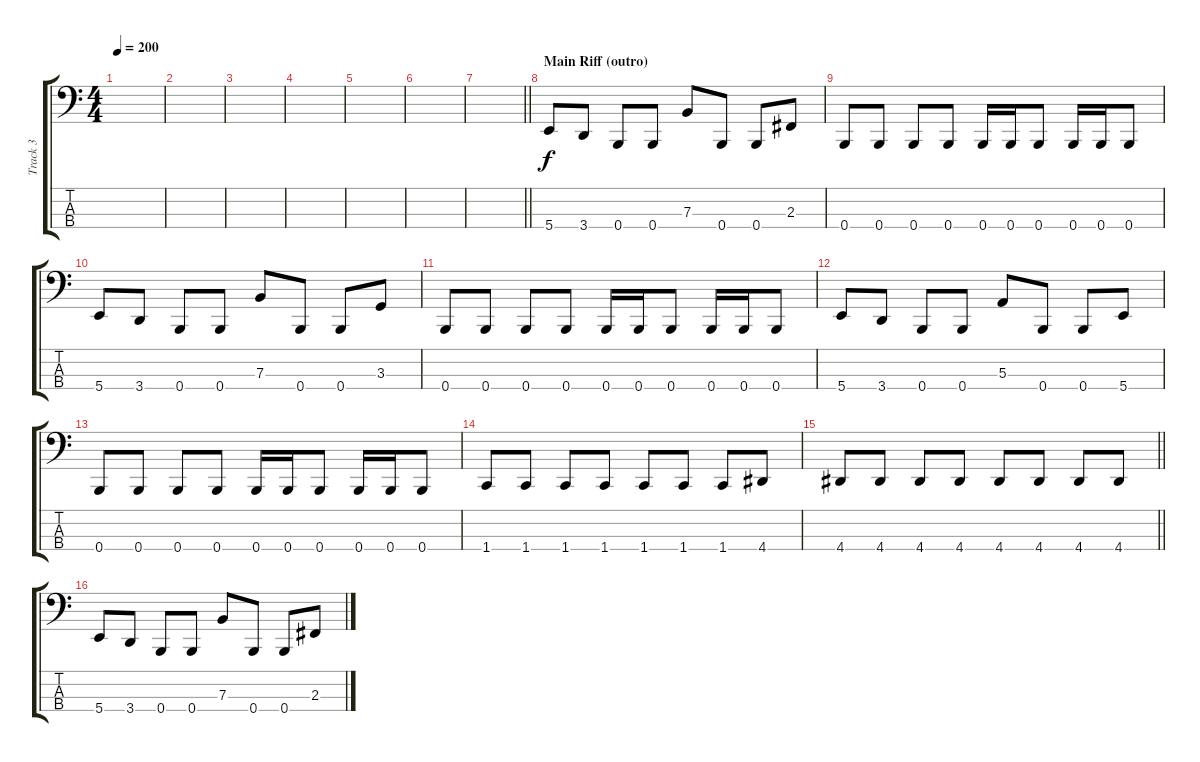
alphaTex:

\track ("Track 3" "Track 3") {instrument electricbasspick}
\staff {score tabs}
\tuning (D2 A1 E1 B0) {hide}
\ts (4 4)
\tempo 200
\clef f4
\ks c
|
|
|
|
|
|
\barLineRight lightlight
|
\section ("" "Main Riff (outro)")
5.4.8 3.4.8 0.4.8 0.4.8 7.3.8 0.4.8 0.4.8 2.3.8 |
0.4.8 0.4.8 0.4.8 0.4.8 0.4.16 0.4.16 0.4.8 0.4.16 0.4.16 0.4.8 |
5.4.8 3.4.8 0.4.8 0.4.8 7.3.8 0.4.8 0.4.8 3.3.8 |
0.4.8 0.4.8 0.4.8 0.4.8 0.4.16 0.4.16 0.4.8 0.4.16 0.4.16 0.4.8 |
5.4.8 3.4.8 0.4.8 0.4.8 5.3.8 0.4.8 0.4.8 5.4.8 |
0.4.8 0.4.8 0.4.8 0.4.8 0.4.16 0.4.16 0.4.8 0.4.16 0.4.16 0.4.8 |
1.4.8 1.4.8 1.4.8 1.4.8 1.4.8 1.4.8 1.4.8 4.4.8 |
\barLineRight lightlight
4.4.8 4.4.8 4.4.8 4.4.8 4.4.8 4.4.8 4.4.8 4.4.8 |
5.4.8 3.4.8 0.4.8 0.4.8 7.3.8 0.4.8 0.4.8 2.3.8
